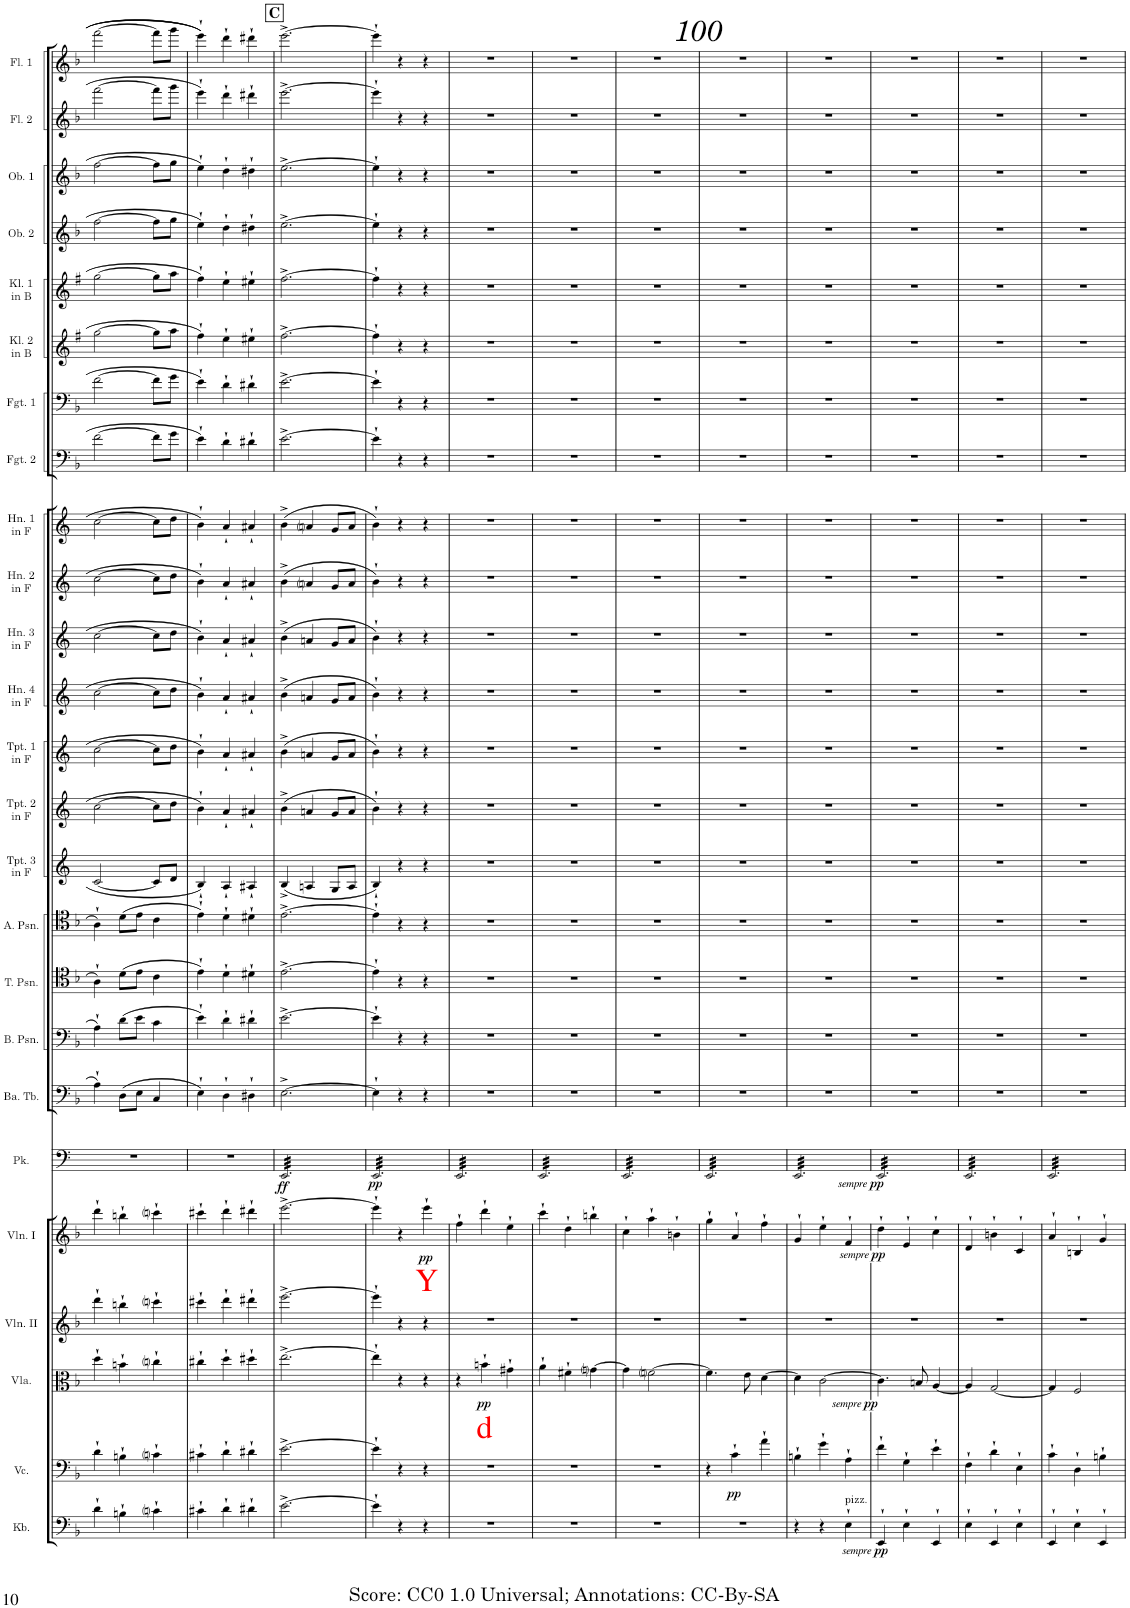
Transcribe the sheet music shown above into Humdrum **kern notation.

**kern	**dynam	**kern	**dynam	**kern	**text	**dynam	**kern	**kern	**text	**dynam	**kern	**dynam	**kern	**kern	**kern	**kern	**kern	**kern	**kern	**kern	**kern	**kern	**kern	**kern	**kern	**kern	**kern	**kern	**kern	**kern	**kern
*part25	*part25	*part24	*part24	*part23	*part23	*part23	*part22	*part21	*part21	*part21	*part20	*part20	*part19	*part18	*part17	*part16	*part15	*part14	*part13	*part12	*part11	*part10	*part9	*part8	*part7	*part6	*part5	*part4	*part3	*part2	*part1
*staff25	*staff25	*staff24	*staff24	*staff23	*staff23	*staff23	*staff22	*staff21	*staff21	*staff21	*staff20	*staff20	*staff19	*staff18	*staff17	*staff16	*staff15	*staff14	*staff13	*staff12	*staff11	*staff10	*staff9	*staff8	*staff7	*staff6	*staff5	*staff4	*staff3	*staff2	*staff1
*I"Kontrabässe	*	*I"Violoncellos	*	*I"Violen	*	*	*I"Violinen II	*I"Violinen I	*	*	*I"Pauken	*	*I"Bass Tuba	*I"Bassposaune	*I"Tenorposaune	*I"Altposaune	*I"Trompete 3 in F	*I"Trompete 2 in F	*I"Trompete 1 in F	*I"Horn 4 in F	*I"Horn 3 in F	*I"Horn 2 in F	*I"Horn 1 in F	*I"Fagott 2	*I"Fagott 1	*I"Klarinette 2 in B	*I"Klarinette 1 in B	*I"Oboe 2	*I"Oboe 1	*I"Flöte 2	*I"Flöte 1
*I'Kb.	*	*I'Vc.	*	*	*	*	*I'Vln. II	*I'Vln. I	*	*	*I'Pk.	*	*I'Ba. Tb.	*I'B. Psn.	*I'T. Psn.	*I'A. Psn.	*I'Tpt. 3 in F	*I'Tpt. 2 in F	*I'Tpt. 1 in F	*I'Hn. 4 in F	*I'Hn. 3  in F	*I'Hn. 2  in F	*I'Hn. 1 in F	*I'Fgt. 2	*I'Fgt. 1	*I'Kl. 2 in B	*I'Kl. 1  in B	*I'Ob. 2	*I'Ob. 1	*I'Fl. 2	*I'Fl. 1
!!LO:PB:g=z
*clefF4	*	*clefF4	*	*clefC3	*	*	*clefG2	*clefG2	*	*	*clefF4	*	*clefF4	*clefF4	*clefC4	*clefC4	*clefG2	*clefG2	*clefG2	*clefG2	*clefG2	*clefG2	*clefG2	*clefF4	*clefF4	*clefG2	*clefG2	*clefG2	*clefG2	*clefG2	*clefG2
*Trd7c12	*	*	*	*	*	*	*	*	*	*	*	*	*	*	*	*	*Trd-3c-5	*Trd-3c-5	*Trd-3c-5	*Trd4c7	*Trd4c7	*Trd4c7	*Trd4c7	*	*	*Trd1c2	*Trd1c2	*	*	*	*
*k[b-]	*	*k[b-]	*	*k[b-]	*	*	*k[b-]	*k[b-]	*	*	*k[]	*	*k[b-]	*k[b-]	*k[b-]	*k[b-]	*k[]	*k[]	*k[]	*k[]	*k[]	*k[]	*k[]	*k[b-]	*k[b-]	*k[f#]	*k[f#]	*k[b-]	*k[b-]	*k[b-]	*k[b-]
*M3/4	*	*M3/4	*	*M3/4	*	*	*M3/4	*M3/4	*	*	*M3/4	*	*M3/4	*M3/4	*M3/4	*M3/4	*M3/4	*M3/4	*M3/4	*M3/4	*M3/4	*M3/4	*M3/4	*M3/4	*M3/4	*M3/4	*M3/4	*M3/4	*M3/4	*M3/4	*M3/4
=93	=93	=93	=93	=93	=93	=93	=93	=93	=93	=93	=93	=93	=93	=93	=93	=93	=93	=93	=93	=93	=93	=93	=93	=93	=93	=93	=93	=93	=93	=93	=93
4d`\	.	4d`\	.	4dd`\	.	.	4ddd`\	4ddd`\	.	.	2.r	.	4A`\	4A`\	4A`\	4A`\	[2c/	[2cc\	[2cc\	[2cc\	[2cc\	[2cc\	[2cc\	[2f\	[2f\	[2gg\	[2gg\	[2ff\	[2ff\	[2fff\	[2fff\
4Bn`\	.	4Bn`\	.	4bn`\	.	.	4bbn`\	4bbn`\	.	.	.	.	(8D\L	(8d\L	(8d\L	(8d\L	.	.	.	.	.	.	.	.	.	.	.	.	.	.	.
.	.	.	.	.	.	.	.	.	.	.	.	.	8E\J	8e\J	8e\J	8e\J	.	.	.	.	.	.	.	.	.	.	.	.	.	.	.
4cni`\	.	4cni`\	.	4ccni`\	.	.	4cccni`\	4cccni`\	.	.	.	.	4C/	4c\	4c\	4c\	8c/L]	8cc\L]	8cc\L]	8cc\L]	8cc\L]	8cc\L]	8cc\L]	8f\L]	8f\L]	8gg\L]	8gg\L]	8ff\L]	8ff\L]	8fff\L]	8fff\L]
.	.	.	.	.	.	.	.	.	.	.	.	.	.	.	.	.	8d/J	8dd\J	8dd\J	8dd\J	8dd\J	8dd\J	8dd\J	8g\J	8g\J	8aa\J	8aa\J	8gg\J	8gg\J	8ggg\J	8ggg\J
=94	=94	=94	=94	=94	=94	=94	=94	=94	=94	=94	=94	=94	=94	=94	=94	=94	=94	=94	=94	=94	=94	=94	=94	=94	=94	=94	=94	=94	=94	=94	=94
4c#X`\	.	4c#X`\	.	4cc#X`\	.	.	4ccc#X`\	4ccc#X`\	.	.	2.r	.	4E`\)	4e`\)	4e`\)	4e`\)	4B`/	4b`\	4b`\	4b`\	4b`\	4b`\	4b`\	4e`\	4e`\	4ff#`\	4ff#`\	4ee`\	4ee`\	4eee`\	4eee`\
4d`\	.	4d`\	.	4dd`\	.	.	4ddd`\	4ddd`\	.	.	.	.	4D`\	4d`\	4d`\	4d`\	4A`/	4a`/	4a`/	4a`/	4a`/	4a`/	4a`/	4d`\	4d`\	4ee`\	4ee`\	4dd`\	4dd`\	4ddd`\	4ddd`\
4d#X`\	.	4d#X`\	.	4dd#X`\	.	.	4ddd#X`\	4ddd#X`\	.	.	.	.	4D#X`\	4d#X`\	4d#X`\	4d#X`\	4A#X`/	4a#X`/	4a#X`/	4a#X`/	4a#X`/	4a#X`/	4a#X`/	4d#X`\	4d#X`\	4ee#X`\	4ee#X`\	4dd#X`\	4dd#X`\	4ddd#X`\	4ddd#X`\
!!LO:REH:place=s1:a:B:cj:fs=14:t=C
=95	=95	=95	=95	=95	=95	=95	=95	=95	=95	=95	=95	=95	=95	=95	=95	=95	=95	=95	=95	=95	=95	=95	=95	=95	=95	=95	=95	=95	=95	=95	=95
!	!	!	!	!	!	!	!	!	!	!	!	!LO:DY:b	!	!	!	!	!	!	!	!	!	!	!	!	!	!	!	!	!	!	!
*	*	*	*	*	*	*	*	*	*	*	*tremolo	*	*	*	*	*	*	*	*	*	*	*	*	*	*	*	*	*	*	*	*
[2.e^\	.	[2.e^\	.	[2.ee^\	.	.	[2.eee^\	[2.eee^\	.	.	32EE/LLL	ff	[2.E^\	[2.e^\	[2.e^\	[2.e^\	(4B^/	(4b^\	(4b^\	(4b^\	(4b^\	(4b^\	(4b^\	[2.e^\	[2.e^\	[2.ff#^\	[2.ff#^\	[2.ee^\	[2.ee^\	[2.eee^\	[2.eee^\
.	.	.	.	.	.	.	.	.	.	.	32EE/	.	.	.	.	.	.	.	.	.	.	.	.	.	.	.	.	.	.	.	.
.	.	.	.	.	.	.	.	.	.	.	32EE/	.	.	.	.	.	.	.	.	.	.	.	.	.	.	.	.	.	.	.	.
.	.	.	.	.	.	.	.	.	.	.	32EE/	.	.	.	.	.	.	.	.	.	.	.	.	.	.	.	.	.	.	.	.
.	.	.	.	.	.	.	.	.	.	.	32EE/	.	.	.	.	.	.	.	.	.	.	.	.	.	.	.	.	.	.	.	.
.	.	.	.	.	.	.	.	.	.	.	32EE/	.	.	.	.	.	.	.	.	.	.	.	.	.	.	.	.	.	.	.	.
.	.	.	.	.	.	.	.	.	.	.	32EE/	.	.	.	.	.	.	.	.	.	.	.	.	.	.	.	.	.	.	.	.
.	.	.	.	.	.	.	.	.	.	.	32EE/	.	.	.	.	.	.	.	.	.	.	.	.	.	.	.	.	.	.	.	.
.	.	.	.	.	.	.	.	.	.	.	32EE/	.	.	.	.	.	4An/	4an/	4an/	4an/	4an/	4ani/	4ani/	.	.	.	.	.	.	.	.
.	.	.	.	.	.	.	.	.	.	.	32EE/	.	.	.	.	.	.	.	.	.	.	.	.	.	.	.	.	.	.	.	.
.	.	.	.	.	.	.	.	.	.	.	32EE/	.	.	.	.	.	.	.	.	.	.	.	.	.	.	.	.	.	.	.	.
.	.	.	.	.	.	.	.	.	.	.	32EE/	.	.	.	.	.	.	.	.	.	.	.	.	.	.	.	.	.	.	.	.
.	.	.	.	.	.	.	.	.	.	.	32EE/	.	.	.	.	.	.	.	.	.	.	.	.	.	.	.	.	.	.	.	.
.	.	.	.	.	.	.	.	.	.	.	32EE/	.	.	.	.	.	.	.	.	.	.	.	.	.	.	.	.	.	.	.	.
.	.	.	.	.	.	.	.	.	.	.	32EE/	.	.	.	.	.	.	.	.	.	.	.	.	.	.	.	.	.	.	.	.
.	.	.	.	.	.	.	.	.	.	.	32EE/	.	.	.	.	.	.	.	.	.	.	.	.	.	.	.	.	.	.	.	.
.	.	.	.	.	.	.	.	.	.	.	32EE/	.	.	.	.	.	8G/L	8g/L	8g/L	8g/L	8g/L	8g/L	8g/L	.	.	.	.	.	.	.	.
.	.	.	.	.	.	.	.	.	.	.	32EE/	.	.	.	.	.	.	.	.	.	.	.	.	.	.	.	.	.	.	.	.
.	.	.	.	.	.	.	.	.	.	.	32EE/	.	.	.	.	.	.	.	.	.	.	.	.	.	.	.	.	.	.	.	.
.	.	.	.	.	.	.	.	.	.	.	32EE/	.	.	.	.	.	.	.	.	.	.	.	.	.	.	.	.	.	.	.	.
.	.	.	.	.	.	.	.	.	.	.	32EE/	.	.	.	.	.	8A/J	8a/J	8a/J	8a/J	8a/J	8a/J	8a/J	.	.	.	.	.	.	.	.
.	.	.	.	.	.	.	.	.	.	.	32EE/	.	.	.	.	.	.	.	.	.	.	.	.	.	.	.	.	.	.	.	.
.	.	.	.	.	.	.	.	.	.	.	32EE/	.	.	.	.	.	.	.	.	.	.	.	.	.	.	.	.	.	.	.	.
.	.	.	.	.	.	.	.	.	.	.	32EE/JJJ	.	.	.	.	.	.	.	.	.	.	.	.	.	.	.	.	.	.	.	.
=96	=96	=96	=96	=96	=96	=96	=96	=96	=96	=96	=96	=96	=96	=96	=96	=96	=96	=96	=96	=96	=96	=96	=96	=96	=96	=96	=96	=96	=96	=96	=96
!	!	!	!	!	!	!	!	!	!	!	!	!LO:DY:b	!	!	!	!	!	!	!	!	!	!	!	!	!	!	!	!	!	!	!
4e`\]	.	4e`\]	.	4ee`\]	.	.	4eee`\]	4eee`\]	.	.	32EE/LLL	pp	4E`\]	4e`\]	4e`\]	4e`\]	4B`/)	4b`\)	4b`\)	4b`\)	4b`\)	4b`\)	4b`\)	4e`\]	4e`\]	4ff#`\]	4ff#`\]	4ee`\]	4ee`\]	4eee`\]	4eee`\]
.	.	.	.	.	.	.	.	.	.	.	32EE/	.	.	.	.	.	.	.	.	.	.	.	.	.	.	.	.	.	.	.	.
.	.	.	.	.	.	.	.	.	.	.	32EE/	.	.	.	.	.	.	.	.	.	.	.	.	.	.	.	.	.	.	.	.
.	.	.	.	.	.	.	.	.	.	.	32EE/	.	.	.	.	.	.	.	.	.	.	.	.	.	.	.	.	.	.	.	.
.	.	.	.	.	.	.	.	.	.	.	32EE/	.	.	.	.	.	.	.	.	.	.	.	.	.	.	.	.	.	.	.	.
.	.	.	.	.	.	.	.	.	.	.	32EE/	.	.	.	.	.	.	.	.	.	.	.	.	.	.	.	.	.	.	.	.
.	.	.	.	.	.	.	.	.	.	.	32EE/	.	.	.	.	.	.	.	.	.	.	.	.	.	.	.	.	.	.	.	.
.	.	.	.	.	.	.	.	.	.	.	32EE/	.	.	.	.	.	.	.	.	.	.	.	.	.	.	.	.	.	.	.	.
4r	.	4r	.	4r	.	.	4r	4r	.	.	32EE/	.	4r	4r	4r	4r	4r	4r	4r	4r	4r	4r	4r	4r	4r	4r	4r	4r	4r	4r	4r
.	.	.	.	.	.	.	.	.	.	.	32EE/	.	.	.	.	.	.	.	.	.	.	.	.	.	.	.	.	.	.	.	.
.	.	.	.	.	.	.	.	.	.	.	32EE/	.	.	.	.	.	.	.	.	.	.	.	.	.	.	.	.	.	.	.	.
.	.	.	.	.	.	.	.	.	.	.	32EE/	.	.	.	.	.	.	.	.	.	.	.	.	.	.	.	.	.	.	.	.
.	.	.	.	.	.	.	.	.	.	.	32EE/	.	.	.	.	.	.	.	.	.	.	.	.	.	.	.	.	.	.	.	.
.	.	.	.	.	.	.	.	.	.	.	32EE/	.	.	.	.	.	.	.	.	.	.	.	.	.	.	.	.	.	.	.	.
.	.	.	.	.	.	.	.	.	.	.	32EE/	.	.	.	.	.	.	.	.	.	.	.	.	.	.	.	.	.	.	.	.
.	.	.	.	.	.	.	.	.	.	.	32EE/	.	.	.	.	.	.	.	.	.	.	.	.	.	.	.	.	.	.	.	.
!	!	!	!	!	!	!	!	!	!LO:LY:b:color=#FF0000	!LO:DY:b	!	!	!	!	!	!	!	!	!	!	!	!	!	!	!	!	!	!	!	!	!
4r	.	4r	.	4r	.	.	4r	4eee`\	Y	pp	32EE/	.	4r	4r	4r	4r	4r	4r	4r	4r	4r	4r	4r	4r	4r	4r	4r	4r	4r	4r	4r
.	.	.	.	.	.	.	.	.	.	.	32EE/	.	.	.	.	.	.	.	.	.	.	.	.	.	.	.	.	.	.	.	.
.	.	.	.	.	.	.	.	.	.	.	32EE/	.	.	.	.	.	.	.	.	.	.	.	.	.	.	.	.	.	.	.	.
.	.	.	.	.	.	.	.	.	.	.	32EE/	.	.	.	.	.	.	.	.	.	.	.	.	.	.	.	.	.	.	.	.
.	.	.	.	.	.	.	.	.	.	.	32EE/	.	.	.	.	.	.	.	.	.	.	.	.	.	.	.	.	.	.	.	.
.	.	.	.	.	.	.	.	.	.	.	32EE/	.	.	.	.	.	.	.	.	.	.	.	.	.	.	.	.	.	.	.	.
.	.	.	.	.	.	.	.	.	.	.	32EE/	.	.	.	.	.	.	.	.	.	.	.	.	.	.	.	.	.	.	.	.
.	.	.	.	.	.	.	.	.	.	.	32EE/JJJ	.	.	.	.	.	.	.	.	.	.	.	.	.	.	.	.	.	.	.	.
=97	=97	=97	=97	=97	=97	=97	=97	=97	=97	=97	=97	=97	=97	=97	=97	=97	=97	=97	=97	=97	=97	=97	=97	=97	=97	=97	=97	=97	=97	=97	=97
2.r	.	2.r	.	4r	.	.	2.r	4ff`\	.	.	32EE/LLL	.	2.r	2.r	2.r	2.r	2.r	2.r	2.r	2.r	2.r	2.r	2.r	2.r	2.r	2.r	2.r	2.r	2.r	2.r	2.r
.	.	.	.	.	.	.	.	.	.	.	32EE/	.	.	.	.	.	.	.	.	.	.	.	.	.	.	.	.	.	.	.	.
.	.	.	.	.	.	.	.	.	.	.	32EE/	.	.	.	.	.	.	.	.	.	.	.	.	.	.	.	.	.	.	.	.
.	.	.	.	.	.	.	.	.	.	.	32EE/	.	.	.	.	.	.	.	.	.	.	.	.	.	.	.	.	.	.	.	.
.	.	.	.	.	.	.	.	.	.	.	32EE/	.	.	.	.	.	.	.	.	.	.	.	.	.	.	.	.	.	.	.	.
.	.	.	.	.	.	.	.	.	.	.	32EE/	.	.	.	.	.	.	.	.	.	.	.	.	.	.	.	.	.	.	.	.
.	.	.	.	.	.	.	.	.	.	.	32EE/	.	.	.	.	.	.	.	.	.	.	.	.	.	.	.	.	.	.	.	.
.	.	.	.	.	.	.	.	.	.	.	32EE/	.	.	.	.	.	.	.	.	.	.	.	.	.	.	.	.	.	.	.	.
!	!	!	!	!	!LO:LY:b:color=#FF0000	!LO:DY:b	!	!	!	!	!	!	!	!	!	!	!	!	!	!	!	!	!	!	!	!	!	!	!	!	!
.	.	.	.	4bn`\	d	pp	.	4ddd`\	.	.	32EE/	.	.	.	.	.	.	.	.	.	.	.	.	.	.	.	.	.	.	.	.
.	.	.	.	.	.	.	.	.	.	.	32EE/	.	.	.	.	.	.	.	.	.	.	.	.	.	.	.	.	.	.	.	.
.	.	.	.	.	.	.	.	.	.	.	32EE/	.	.	.	.	.	.	.	.	.	.	.	.	.	.	.	.	.	.	.	.
.	.	.	.	.	.	.	.	.	.	.	32EE/	.	.	.	.	.	.	.	.	.	.	.	.	.	.	.	.	.	.	.	.
.	.	.	.	.	.	.	.	.	.	.	32EE/	.	.	.	.	.	.	.	.	.	.	.	.	.	.	.	.	.	.	.	.
.	.	.	.	.	.	.	.	.	.	.	32EE/	.	.	.	.	.	.	.	.	.	.	.	.	.	.	.	.	.	.	.	.
.	.	.	.	.	.	.	.	.	.	.	32EE/	.	.	.	.	.	.	.	.	.	.	.	.	.	.	.	.	.	.	.	.
.	.	.	.	.	.	.	.	.	.	.	32EE/	.	.	.	.	.	.	.	.	.	.	.	.	.	.	.	.	.	.	.	.
.	.	.	.	4g#X`\	.	.	.	4ee`\	.	.	32EE/	.	.	.	.	.	.	.	.	.	.	.	.	.	.	.	.	.	.	.	.
.	.	.	.	.	.	.	.	.	.	.	32EE/	.	.	.	.	.	.	.	.	.	.	.	.	.	.	.	.	.	.	.	.
.	.	.	.	.	.	.	.	.	.	.	32EE/	.	.	.	.	.	.	.	.	.	.	.	.	.	.	.	.	.	.	.	.
.	.	.	.	.	.	.	.	.	.	.	32EE/	.	.	.	.	.	.	.	.	.	.	.	.	.	.	.	.	.	.	.	.
.	.	.	.	.	.	.	.	.	.	.	32EE/	.	.	.	.	.	.	.	.	.	.	.	.	.	.	.	.	.	.	.	.
.	.	.	.	.	.	.	.	.	.	.	32EE/	.	.	.	.	.	.	.	.	.	.	.	.	.	.	.	.	.	.	.	.
.	.	.	.	.	.	.	.	.	.	.	32EE/	.	.	.	.	.	.	.	.	.	.	.	.	.	.	.	.	.	.	.	.
.	.	.	.	.	.	.	.	.	.	.	32EE/JJJ	.	.	.	.	.	.	.	.	.	.	.	.	.	.	.	.	.	.	.	.
=98	=98	=98	=98	=98	=98	=98	=98	=98	=98	=98	=98	=98	=98	=98	=98	=98	=98	=98	=98	=98	=98	=98	=98	=98	=98	=98	=98	=98	=98	=98	=98
2.r	.	2.r	.	4a`\	.	.	2.r	4ccc`\	.	.	32EE/LLL	.	2.r	2.r	2.r	2.r	2.r	2.r	2.r	2.r	2.r	2.r	2.r	2.r	2.r	2.r	2.r	2.r	2.r	2.r	2.r
.	.	.	.	.	.	.	.	.	.	.	32EE/	.	.	.	.	.	.	.	.	.	.	.	.	.	.	.	.	.	.	.	.
.	.	.	.	.	.	.	.	.	.	.	32EE/	.	.	.	.	.	.	.	.	.	.	.	.	.	.	.	.	.	.	.	.
.	.	.	.	.	.	.	.	.	.	.	32EE/	.	.	.	.	.	.	.	.	.	.	.	.	.	.	.	.	.	.	.	.
.	.	.	.	.	.	.	.	.	.	.	32EE/	.	.	.	.	.	.	.	.	.	.	.	.	.	.	.	.	.	.	.	.
.	.	.	.	.	.	.	.	.	.	.	32EE/	.	.	.	.	.	.	.	.	.	.	.	.	.	.	.	.	.	.	.	.
.	.	.	.	.	.	.	.	.	.	.	32EE/	.	.	.	.	.	.	.	.	.	.	.	.	.	.	.	.	.	.	.	.
.	.	.	.	.	.	.	.	.	.	.	32EE/	.	.	.	.	.	.	.	.	.	.	.	.	.	.	.	.	.	.	.	.
.	.	.	.	4f#X`\	.	.	.	4dd`\	.	.	32EE/	.	.	.	.	.	.	.	.	.	.	.	.	.	.	.	.	.	.	.	.
.	.	.	.	.	.	.	.	.	.	.	32EE/	.	.	.	.	.	.	.	.	.	.	.	.	.	.	.	.	.	.	.	.
.	.	.	.	.	.	.	.	.	.	.	32EE/	.	.	.	.	.	.	.	.	.	.	.	.	.	.	.	.	.	.	.	.
.	.	.	.	.	.	.	.	.	.	.	32EE/	.	.	.	.	.	.	.	.	.	.	.	.	.	.	.	.	.	.	.	.
.	.	.	.	.	.	.	.	.	.	.	32EE/	.	.	.	.	.	.	.	.	.	.	.	.	.	.	.	.	.	.	.	.
.	.	.	.	.	.	.	.	.	.	.	32EE/	.	.	.	.	.	.	.	.	.	.	.	.	.	.	.	.	.	.	.	.
.	.	.	.	.	.	.	.	.	.	.	32EE/	.	.	.	.	.	.	.	.	.	.	.	.	.	.	.	.	.	.	.	.
.	.	.	.	.	.	.	.	.	.	.	32EE/	.	.	.	.	.	.	.	.	.	.	.	.	.	.	.	.	.	.	.	.
.	.	.	.	[4gni\	.	.	.	4bbn`\	.	.	32EE/	.	.	.	.	.	.	.	.	.	.	.	.	.	.	.	.	.	.	.	.
.	.	.	.	.	.	.	.	.	.	.	32EE/	.	.	.	.	.	.	.	.	.	.	.	.	.	.	.	.	.	.	.	.
.	.	.	.	.	.	.	.	.	.	.	32EE/	.	.	.	.	.	.	.	.	.	.	.	.	.	.	.	.	.	.	.	.
.	.	.	.	.	.	.	.	.	.	.	32EE/	.	.	.	.	.	.	.	.	.	.	.	.	.	.	.	.	.	.	.	.
.	.	.	.	.	.	.	.	.	.	.	32EE/	.	.	.	.	.	.	.	.	.	.	.	.	.	.	.	.	.	.	.	.
.	.	.	.	.	.	.	.	.	.	.	32EE/	.	.	.	.	.	.	.	.	.	.	.	.	.	.	.	.	.	.	.	.
.	.	.	.	.	.	.	.	.	.	.	32EE/	.	.	.	.	.	.	.	.	.	.	.	.	.	.	.	.	.	.	.	.
.	.	.	.	.	.	.	.	.	.	.	32EE/JJJ	.	.	.	.	.	.	.	.	.	.	.	.	.	.	.	.	.	.	.	.
=99	=99	=99	=99	=99	=99	=99	=99	=99	=99	=99	=99	=99	=99	=99	=99	=99	=99	=99	=99	=99	=99	=99	=99	=99	=99	=99	=99	=99	=99	=99	=99
2.r	.	2.r	.	4g\]	.	.	2.r	4cc`\	.	.	32EE/LLL	.	2.r	2.r	2.r	2.r	2.r	2.r	2.r	2.r	2.r	2.r	2.r	2.r	2.r	2.r	2.r	2.r	2.r	2.r	2.r
.	.	.	.	.	.	.	.	.	.	.	32EE/	.	.	.	.	.	.	.	.	.	.	.	.	.	.	.	.	.	.	.	.
.	.	.	.	.	.	.	.	.	.	.	32EE/	.	.	.	.	.	.	.	.	.	.	.	.	.	.	.	.	.	.	.	.
.	.	.	.	.	.	.	.	.	.	.	32EE/	.	.	.	.	.	.	.	.	.	.	.	.	.	.	.	.	.	.	.	.
.	.	.	.	.	.	.	.	.	.	.	32EE/	.	.	.	.	.	.	.	.	.	.	.	.	.	.	.	.	.	.	.	.
.	.	.	.	.	.	.	.	.	.	.	32EE/	.	.	.	.	.	.	.	.	.	.	.	.	.	.	.	.	.	.	.	.
.	.	.	.	.	.	.	.	.	.	.	32EE/	.	.	.	.	.	.	.	.	.	.	.	.	.	.	.	.	.	.	.	.
.	.	.	.	.	.	.	.	.	.	.	32EE/	.	.	.	.	.	.	.	.	.	.	.	.	.	.	.	.	.	.	.	.
.	.	.	.	[2fni\	.	.	.	4aa`\	.	.	32EE/	.	.	.	.	.	.	.	.	.	.	.	.	.	.	.	.	.	.	.	.
.	.	.	.	.	.	.	.	.	.	.	32EE/	.	.	.	.	.	.	.	.	.	.	.	.	.	.	.	.	.	.	.	.
.	.	.	.	.	.	.	.	.	.	.	32EE/	.	.	.	.	.	.	.	.	.	.	.	.	.	.	.	.	.	.	.	.
.	.	.	.	.	.	.	.	.	.	.	32EE/	.	.	.	.	.	.	.	.	.	.	.	.	.	.	.	.	.	.	.	.
.	.	.	.	.	.	.	.	.	.	.	32EE/	.	.	.	.	.	.	.	.	.	.	.	.	.	.	.	.	.	.	.	.
.	.	.	.	.	.	.	.	.	.	.	32EE/	.	.	.	.	.	.	.	.	.	.	.	.	.	.	.	.	.	.	.	.
.	.	.	.	.	.	.	.	.	.	.	32EE/	.	.	.	.	.	.	.	.	.	.	.	.	.	.	.	.	.	.	.	.
.	.	.	.	.	.	.	.	.	.	.	32EE/	.	.	.	.	.	.	.	.	.	.	.	.	.	.	.	.	.	.	.	.
.	.	.	.	.	.	.	.	4bn`\	.	.	32EE/	.	.	.	.	.	.	.	.	.	.	.	.	.	.	.	.	.	.	.	.
.	.	.	.	.	.	.	.	.	.	.	32EE/	.	.	.	.	.	.	.	.	.	.	.	.	.	.	.	.	.	.	.	.
.	.	.	.	.	.	.	.	.	.	.	32EE/	.	.	.	.	.	.	.	.	.	.	.	.	.	.	.	.	.	.	.	.
.	.	.	.	.	.	.	.	.	.	.	32EE/	.	.	.	.	.	.	.	.	.	.	.	.	.	.	.	.	.	.	.	.
.	.	.	.	.	.	.	.	.	.	.	32EE/	.	.	.	.	.	.	.	.	.	.	.	.	.	.	.	.	.	.	.	.
.	.	.	.	.	.	.	.	.	.	.	32EE/	.	.	.	.	.	.	.	.	.	.	.	.	.	.	.	.	.	.	.	.
.	.	.	.	.	.	.	.	.	.	.	32EE/	.	.	.	.	.	.	.	.	.	.	.	.	.	.	.	.	.	.	.	.
.	.	.	.	.	.	.	.	.	.	.	32EE/JJJ	.	.	.	.	.	.	.	.	.	.	.	.	.	.	.	.	.	.	.	.
=100	=100	=100	=100	=100	=100	=100	=100	=100	=100	=100	=100	=100	=100	=100	=100	=100	=100	=100	=100	=100	=100	=100	=100	=100	=100	=100	=100	=100	=100	=100	=100
2.r	.	4r	.	4.f\]	.	.	2.r	4gg`\	.	.	32EE/LLL	.	2.r	2.r	2.r	2.r	2.r	2.r	2.r	2.r	2.r	2.r	2.r	2.r	2.r	2.r	2.r	2.r	2.r	2.r	2.r
.	.	.	.	.	.	.	.	.	.	.	32EE/	.	.	.	.	.	.	.	.	.	.	.	.	.	.	.	.	.	.	.	.
.	.	.	.	.	.	.	.	.	.	.	32EE/	.	.	.	.	.	.	.	.	.	.	.	.	.	.	.	.	.	.	.	.
.	.	.	.	.	.	.	.	.	.	.	32EE/	.	.	.	.	.	.	.	.	.	.	.	.	.	.	.	.	.	.	.	.
.	.	.	.	.	.	.	.	.	.	.	32EE/	.	.	.	.	.	.	.	.	.	.	.	.	.	.	.	.	.	.	.	.
.	.	.	.	.	.	.	.	.	.	.	32EE/	.	.	.	.	.	.	.	.	.	.	.	.	.	.	.	.	.	.	.	.
.	.	.	.	.	.	.	.	.	.	.	32EE/	.	.	.	.	.	.	.	.	.	.	.	.	.	.	.	.	.	.	.	.
.	.	.	.	.	.	.	.	.	.	.	32EE/	.	.	.	.	.	.	.	.	.	.	.	.	.	.	.	.	.	.	.	.
!	!	!	!LO:DY:b	!	!	!	!	!	!	!	!	!	!	!	!	!	!	!	!	!	!	!	!	!	!	!	!	!	!	!	!
.	.	4c`\	pp	.	.	.	.	4a`>/	.	.	32EE/	.	.	.	.	.	.	.	.	.	.	.	.	.	.	.	.	.	.	.	.
.	.	.	.	.	.	.	.	.	.	.	32EE/	.	.	.	.	.	.	.	.	.	.	.	.	.	.	.	.	.	.	.	.
.	.	.	.	.	.	.	.	.	.	.	32EE/	.	.	.	.	.	.	.	.	.	.	.	.	.	.	.	.	.	.	.	.
.	.	.	.	.	.	.	.	.	.	.	32EE/	.	.	.	.	.	.	.	.	.	.	.	.	.	.	.	.	.	.	.	.
.	.	.	.	8e\	.	.	.	.	.	.	32EE/	.	.	.	.	.	.	.	.	.	.	.	.	.	.	.	.	.	.	.	.
.	.	.	.	.	.	.	.	.	.	.	32EE/	.	.	.	.	.	.	.	.	.	.	.	.	.	.	.	.	.	.	.	.
.	.	.	.	.	.	.	.	.	.	.	32EE/	.	.	.	.	.	.	.	.	.	.	.	.	.	.	.	.	.	.	.	.
.	.	.	.	.	.	.	.	.	.	.	32EE/	.	.	.	.	.	.	.	.	.	.	.	.	.	.	.	.	.	.	.	.
.	.	4a`>\	.	[4d\	.	.	.	4ff`\	.	.	32EE/	.	.	.	.	.	.	.	.	.	.	.	.	.	.	.	.	.	.	.	.
.	.	.	.	.	.	.	.	.	.	.	32EE/	.	.	.	.	.	.	.	.	.	.	.	.	.	.	.	.	.	.	.	.
.	.	.	.	.	.	.	.	.	.	.	32EE/	.	.	.	.	.	.	.	.	.	.	.	.	.	.	.	.	.	.	.	.
.	.	.	.	.	.	.	.	.	.	.	32EE/	.	.	.	.	.	.	.	.	.	.	.	.	.	.	.	.	.	.	.	.
.	.	.	.	.	.	.	.	.	.	.	32EE/	.	.	.	.	.	.	.	.	.	.	.	.	.	.	.	.	.	.	.	.
.	.	.	.	.	.	.	.	.	.	.	32EE/	.	.	.	.	.	.	.	.	.	.	.	.	.	.	.	.	.	.	.	.
.	.	.	.	.	.	.	.	.	.	.	32EE/	.	.	.	.	.	.	.	.	.	.	.	.	.	.	.	.	.	.	.	.
.	.	.	.	.	.	.	.	.	.	.	32EE/JJJ	.	.	.	.	.	.	.	.	.	.	.	.	.	.	.	.	.	.	.	.
=101	=101	=101	=101	=101	=101	=101	=101	=101	=101	=101	=101	=101	=101	=101	=101	=101	=101	=101	=101	=101	=101	=101	=101	=101	=101	=101	=101	=101	=101	=101	=101
4r	.	4Bn`\	.	4d\]	.	.	2.r	4g`>/	.	.	32EE/LLL	.	2.r	2.r	2.r	2.r	2.r	2.r	2.r	2.r	2.r	2.r	2.r	2.r	2.r	2.r	2.r	2.r	2.r	2.r	2.r
.	.	.	.	.	.	.	.	.	.	.	32EE/	.	.	.	.	.	.	.	.	.	.	.	.	.	.	.	.	.	.	.	.
.	.	.	.	.	.	.	.	.	.	.	32EE/	.	.	.	.	.	.	.	.	.	.	.	.	.	.	.	.	.	.	.	.
.	.	.	.	.	.	.	.	.	.	.	32EE/	.	.	.	.	.	.	.	.	.	.	.	.	.	.	.	.	.	.	.	.
.	.	.	.	.	.	.	.	.	.	.	32EE/	.	.	.	.	.	.	.	.	.	.	.	.	.	.	.	.	.	.	.	.
.	.	.	.	.	.	.	.	.	.	.	32EE/	.	.	.	.	.	.	.	.	.	.	.	.	.	.	.	.	.	.	.	.
.	.	.	.	.	.	.	.	.	.	.	32EE/	.	.	.	.	.	.	.	.	.	.	.	.	.	.	.	.	.	.	.	.
.	.	.	.	.	.	.	.	.	.	.	32EE/	.	.	.	.	.	.	.	.	.	.	.	.	.	.	.	.	.	.	.	.
!	!	!	!	!	!	!LO:DY:b	!	!	!	!	!	!	!	!	!	!	!	!	!	!	!	!	!	!	!	!	!	!	!	!	!
!	!	!	!	!	!	!LO:DY:n=1:b	!	!	!	!	!	!	!	!	!	!	!	!	!	!	!	!	!	!	!	!	!	!	!	!	!
4r	.	4g`>\	.	[2c\	.	other-dynamics pp	.	4ee`\	.	.	32EE/	.	.	.	.	.	.	.	.	.	.	.	.	.	.	.	.	.	.	.	.
.	.	.	.	.	.	.	.	.	.	.	32EE/	.	.	.	.	.	.	.	.	.	.	.	.	.	.	.	.	.	.	.	.
.	.	.	.	.	.	.	.	.	.	.	32EE/	.	.	.	.	.	.	.	.	.	.	.	.	.	.	.	.	.	.	.	.
.	.	.	.	.	.	.	.	.	.	.	32EE/	.	.	.	.	.	.	.	.	.	.	.	.	.	.	.	.	.	.	.	.
.	.	.	.	.	.	.	.	.	.	.	32EE/	.	.	.	.	.	.	.	.	.	.	.	.	.	.	.	.	.	.	.	.
.	.	.	.	.	.	.	.	.	.	.	32EE/	.	.	.	.	.	.	.	.	.	.	.	.	.	.	.	.	.	.	.	.
.	.	.	.	.	.	.	.	.	.	.	32EE/	.	.	.	.	.	.	.	.	.	.	.	.	.	.	.	.	.	.	.	.
.	.	.	.	.	.	.	.	.	.	.	32EE/	.	.	.	.	.	.	.	.	.	.	.	.	.	.	.	.	.	.	.	.
!LO:TX:a:t=pizz.	!	!	!	!	!	!	!	!	!	!	!	!	!	!	!	!	!	!	!	!	!	!	!	!	!	!	!	!	!	!	!
4E`\	.	4A`\	.	.	.	.	.	4f`>/	.	.	32EE/	.	.	.	.	.	.	.	.	.	.	.	.	.	.	.	.	.	.	.	.
.	.	.	.	.	.	.	.	.	.	.	32EE/	.	.	.	.	.	.	.	.	.	.	.	.	.	.	.	.	.	.	.	.
.	.	.	.	.	.	.	.	.	.	.	32EE/	.	.	.	.	.	.	.	.	.	.	.	.	.	.	.	.	.	.	.	.
.	.	.	.	.	.	.	.	.	.	.	32EE/	.	.	.	.	.	.	.	.	.	.	.	.	.	.	.	.	.	.	.	.
.	.	.	.	.	.	.	.	.	.	.	32EE/	.	.	.	.	.	.	.	.	.	.	.	.	.	.	.	.	.	.	.	.
.	.	.	.	.	.	.	.	.	.	.	32EE/	.	.	.	.	.	.	.	.	.	.	.	.	.	.	.	.	.	.	.	.
.	.	.	.	.	.	.	.	.	.	.	32EE/	.	.	.	.	.	.	.	.	.	.	.	.	.	.	.	.	.	.	.	.
.	.	.	.	.	.	.	.	.	.	.	32EE/JJJ	.	.	.	.	.	.	.	.	.	.	.	.	.	.	.	.	.	.	.	.
=102	=102	=102	=102	=102	=102	=102	=102	=102	=102	=102	=102	=102	=102	=102	=102	=102	=102	=102	=102	=102	=102	=102	=102	=102	=102	=102	=102	=102	=102	=102	=102
!	!LO:DY:b	!	!	!	!	!	!	!	!	!	!	!	!	!	!	!	!	!	!	!	!	!	!	!	!	!	!	!	!	!	!
!	!LO:DY:n=1:b	!	!	!	!	!	!	!	!	!LO:DY:b	!	!	!	!	!	!	!	!	!	!	!	!	!	!	!	!	!	!	!	!	!
!	!	!	!	!	!	!	!	!	!	!LO:DY:n=1:b	!	!LO:DY:b	!	!	!	!	!	!	!	!	!	!	!	!	!	!	!	!	!	!	!
!	!	!	!	!	!	!	!	!	!	!	!	!LO:DY:n=1:b	!	!	!	!	!	!	!	!	!	!	!	!	!	!	!	!	!	!	!
4EE`>/	other-dynamics pp	4f`>\	.	4.c\]	.	.	2.r	4dd`\	.	other-dynamics pp	32EE/LLL	other-dynamics pp	2.r	2.r	2.r	2.r	2.r	2.r	2.r	2.r	2.r	2.r	2.r	2.r	2.r	2.r	2.r	2.r	2.r	2.r	2.r
.	.	.	.	.	.	.	.	.	.	.	32EE/	.	.	.	.	.	.	.	.	.	.	.	.	.	.	.	.	.	.	.	.
.	.	.	.	.	.	.	.	.	.	.	32EE/	.	.	.	.	.	.	.	.	.	.	.	.	.	.	.	.	.	.	.	.
.	.	.	.	.	.	.	.	.	.	.	32EE/	.	.	.	.	.	.	.	.	.	.	.	.	.	.	.	.	.	.	.	.
.	.	.	.	.	.	.	.	.	.	.	32EE/	.	.	.	.	.	.	.	.	.	.	.	.	.	.	.	.	.	.	.	.
.	.	.	.	.	.	.	.	.	.	.	32EE/	.	.	.	.	.	.	.	.	.	.	.	.	.	.	.	.	.	.	.	.
.	.	.	.	.	.	.	.	.	.	.	32EE/	.	.	.	.	.	.	.	.	.	.	.	.	.	.	.	.	.	.	.	.
.	.	.	.	.	.	.	.	.	.	.	32EE/	.	.	.	.	.	.	.	.	.	.	.	.	.	.	.	.	.	.	.	.
4E`\	.	4G`\	.	.	.	.	.	4e`>/	.	.	32EE/	.	.	.	.	.	.	.	.	.	.	.	.	.	.	.	.	.	.	.	.
.	.	.	.	.	.	.	.	.	.	.	32EE/	.	.	.	.	.	.	.	.	.	.	.	.	.	.	.	.	.	.	.	.
.	.	.	.	.	.	.	.	.	.	.	32EE/	.	.	.	.	.	.	.	.	.	.	.	.	.	.	.	.	.	.	.	.
.	.	.	.	.	.	.	.	.	.	.	32EE/	.	.	.	.	.	.	.	.	.	.	.	.	.	.	.	.	.	.	.	.
.	.	.	.	8Bn/	.	.	.	.	.	.	32EE/	.	.	.	.	.	.	.	.	.	.	.	.	.	.	.	.	.	.	.	.
.	.	.	.	.	.	.	.	.	.	.	32EE/	.	.	.	.	.	.	.	.	.	.	.	.	.	.	.	.	.	.	.	.
.	.	.	.	.	.	.	.	.	.	.	32EE/	.	.	.	.	.	.	.	.	.	.	.	.	.	.	.	.	.	.	.	.
.	.	.	.	.	.	.	.	.	.	.	32EE/	.	.	.	.	.	.	.	.	.	.	.	.	.	.	.	.	.	.	.	.
4EE`>/	.	4e`>\	.	[4A/	.	.	.	4cc`\	.	.	32EE/	.	.	.	.	.	.	.	.	.	.	.	.	.	.	.	.	.	.	.	.
.	.	.	.	.	.	.	.	.	.	.	32EE/	.	.	.	.	.	.	.	.	.	.	.	.	.	.	.	.	.	.	.	.
.	.	.	.	.	.	.	.	.	.	.	32EE/	.	.	.	.	.	.	.	.	.	.	.	.	.	.	.	.	.	.	.	.
.	.	.	.	.	.	.	.	.	.	.	32EE/	.	.	.	.	.	.	.	.	.	.	.	.	.	.	.	.	.	.	.	.
.	.	.	.	.	.	.	.	.	.	.	32EE/	.	.	.	.	.	.	.	.	.	.	.	.	.	.	.	.	.	.	.	.
.	.	.	.	.	.	.	.	.	.	.	32EE/	.	.	.	.	.	.	.	.	.	.	.	.	.	.	.	.	.	.	.	.
.	.	.	.	.	.	.	.	.	.	.	32EE/	.	.	.	.	.	.	.	.	.	.	.	.	.	.	.	.	.	.	.	.
.	.	.	.	.	.	.	.	.	.	.	32EE/JJJ	.	.	.	.	.	.	.	.	.	.	.	.	.	.	.	.	.	.	.	.
=103	=103	=103	=103	=103	=103	=103	=103	=103	=103	=103	=103	=103	=103	=103	=103	=103	=103	=103	=103	=103	=103	=103	=103	=103	=103	=103	=103	=103	=103	=103	=103
4E`>\	.	4F`>\	.	4A/]	.	.	2.r	4d`>/	.	.	32EE/LLL	.	2.r	2.r	2.r	2.r	2.r	2.r	2.r	2.r	2.r	2.r	2.r	2.r	2.r	2.r	2.r	2.r	2.r	2.r	2.r
.	.	.	.	.	.	.	.	.	.	.	32EE/	.	.	.	.	.	.	.	.	.	.	.	.	.	.	.	.	.	.	.	.
.	.	.	.	.	.	.	.	.	.	.	32EE/	.	.	.	.	.	.	.	.	.	.	.	.	.	.	.	.	.	.	.	.
.	.	.	.	.	.	.	.	.	.	.	32EE/	.	.	.	.	.	.	.	.	.	.	.	.	.	.	.	.	.	.	.	.
.	.	.	.	.	.	.	.	.	.	.	32EE/	.	.	.	.	.	.	.	.	.	.	.	.	.	.	.	.	.	.	.	.
.	.	.	.	.	.	.	.	.	.	.	32EE/	.	.	.	.	.	.	.	.	.	.	.	.	.	.	.	.	.	.	.	.
.	.	.	.	.	.	.	.	.	.	.	32EE/	.	.	.	.	.	.	.	.	.	.	.	.	.	.	.	.	.	.	.	.
.	.	.	.	.	.	.	.	.	.	.	32EE/	.	.	.	.	.	.	.	.	.	.	.	.	.	.	.	.	.	.	.	.
4EE`>/	.	4d`\	.	[2G/	.	.	.	4bn`\	.	.	32EE/	.	.	.	.	.	.	.	.	.	.	.	.	.	.	.	.	.	.	.	.
.	.	.	.	.	.	.	.	.	.	.	32EE/	.	.	.	.	.	.	.	.	.	.	.	.	.	.	.	.	.	.	.	.
.	.	.	.	.	.	.	.	.	.	.	32EE/	.	.	.	.	.	.	.	.	.	.	.	.	.	.	.	.	.	.	.	.
.	.	.	.	.	.	.	.	.	.	.	32EE/	.	.	.	.	.	.	.	.	.	.	.	.	.	.	.	.	.	.	.	.
.	.	.	.	.	.	.	.	.	.	.	32EE/	.	.	.	.	.	.	.	.	.	.	.	.	.	.	.	.	.	.	.	.
.	.	.	.	.	.	.	.	.	.	.	32EE/	.	.	.	.	.	.	.	.	.	.	.	.	.	.	.	.	.	.	.	.
.	.	.	.	.	.	.	.	.	.	.	32EE/	.	.	.	.	.	.	.	.	.	.	.	.	.	.	.	.	.	.	.	.
.	.	.	.	.	.	.	.	.	.	.	32EE/	.	.	.	.	.	.	.	.	.	.	.	.	.	.	.	.	.	.	.	.
4E`>\	.	4E`>\	.	.	.	.	.	4c`>/	.	.	32EE/	.	.	.	.	.	.	.	.	.	.	.	.	.	.	.	.	.	.	.	.
.	.	.	.	.	.	.	.	.	.	.	32EE/	.	.	.	.	.	.	.	.	.	.	.	.	.	.	.	.	.	.	.	.
.	.	.	.	.	.	.	.	.	.	.	32EE/	.	.	.	.	.	.	.	.	.	.	.	.	.	.	.	.	.	.	.	.
.	.	.	.	.	.	.	.	.	.	.	32EE/	.	.	.	.	.	.	.	.	.	.	.	.	.	.	.	.	.	.	.	.
.	.	.	.	.	.	.	.	.	.	.	32EE/	.	.	.	.	.	.	.	.	.	.	.	.	.	.	.	.	.	.	.	.
.	.	.	.	.	.	.	.	.	.	.	32EE/	.	.	.	.	.	.	.	.	.	.	.	.	.	.	.	.	.	.	.	.
.	.	.	.	.	.	.	.	.	.	.	32EE/	.	.	.	.	.	.	.	.	.	.	.	.	.	.	.	.	.	.	.	.
.	.	.	.	.	.	.	.	.	.	.	32EE/JJJ	.	.	.	.	.	.	.	.	.	.	.	.	.	.	.	.	.	.	.	.
=104	=104	=104	=104	=104	=104	=104	=104	=104	=104	=104	=104	=104	=104	=104	=104	=104	=104	=104	=104	=104	=104	=104	=104	=104	=104	=104	=104	=104	=104	=104	=104
4EE`>/	.	4c`>\	.	4G/]	.	.	2.r	4a`>/	.	.	32EE/LLL	.	2.r	2.r	2.r	2.r	2.r	2.r	2.r	2.r	2.r	2.r	2.r	2.r	2.r	2.r	2.r	2.r	2.r	2.r	2.r
.	.	.	.	.	.	.	.	.	.	.	32EE/	.	.	.	.	.	.	.	.	.	.	.	.	.	.	.	.	.	.	.	.
.	.	.	.	.	.	.	.	.	.	.	32EE/	.	.	.	.	.	.	.	.	.	.	.	.	.	.	.	.	.	.	.	.
.	.	.	.	.	.	.	.	.	.	.	32EE/	.	.	.	.	.	.	.	.	.	.	.	.	.	.	.	.	.	.	.	.
.	.	.	.	.	.	.	.	.	.	.	32EE/	.	.	.	.	.	.	.	.	.	.	.	.	.	.	.	.	.	.	.	.
.	.	.	.	.	.	.	.	.	.	.	32EE/	.	.	.	.	.	.	.	.	.	.	.	.	.	.	.	.	.	.	.	.
.	.	.	.	.	.	.	.	.	.	.	32EE/	.	.	.	.	.	.	.	.	.	.	.	.	.	.	.	.	.	.	.	.
.	.	.	.	.	.	.	.	.	.	.	32EE/	.	.	.	.	.	.	.	.	.	.	.	.	.	.	.	.	.	.	.	.
4E`>\	.	4D`>\	.	2F/	.	.	.	4Bn`>/	.	.	32EE/	.	.	.	.	.	.	.	.	.	.	.	.	.	.	.	.	.	.	.	.
.	.	.	.	.	.	.	.	.	.	.	32EE/	.	.	.	.	.	.	.	.	.	.	.	.	.	.	.	.	.	.	.	.
.	.	.	.	.	.	.	.	.	.	.	32EE/	.	.	.	.	.	.	.	.	.	.	.	.	.	.	.	.	.	.	.	.
.	.	.	.	.	.	.	.	.	.	.	32EE/	.	.	.	.	.	.	.	.	.	.	.	.	.	.	.	.	.	.	.	.
.	.	.	.	.	.	.	.	.	.	.	32EE/	.	.	.	.	.	.	.	.	.	.	.	.	.	.	.	.	.	.	.	.
.	.	.	.	.	.	.	.	.	.	.	32EE/	.	.	.	.	.	.	.	.	.	.	.	.	.	.	.	.	.	.	.	.
.	.	.	.	.	.	.	.	.	.	.	32EE/	.	.	.	.	.	.	.	.	.	.	.	.	.	.	.	.	.	.	.	.
.	.	.	.	.	.	.	.	.	.	.	32EE/	.	.	.	.	.	.	.	.	.	.	.	.	.	.	.	.	.	.	.	.
4EE`>/	.	4Bn`\	.	.	.	.	.	4g`>/	.	.	32EE/	.	.	.	.	.	.	.	.	.	.	.	.	.	.	.	.	.	.	.	.
.	.	.	.	.	.	.	.	.	.	.	32EE/	.	.	.	.	.	.	.	.	.	.	.	.	.	.	.	.	.	.	.	.
.	.	.	.	.	.	.	.	.	.	.	32EE/	.	.	.	.	.	.	.	.	.	.	.	.	.	.	.	.	.	.	.	.
.	.	.	.	.	.	.	.	.	.	.	32EE/	.	.	.	.	.	.	.	.	.	.	.	.	.	.	.	.	.	.	.	.
.	.	.	.	.	.	.	.	.	.	.	32EE/	.	.	.	.	.	.	.	.	.	.	.	.	.	.	.	.	.	.	.	.
.	.	.	.	.	.	.	.	.	.	.	32EE/	.	.	.	.	.	.	.	.	.	.	.	.	.	.	.	.	.	.	.	.
.	.	.	.	.	.	.	.	.	.	.	32EE/	.	.	.	.	.	.	.	.	.	.	.	.	.	.	.	.	.	.	.	.
.	.	.	.	.	.	.	.	.	.	.	32EE/JJJ	.	.	.	.	.	.	.	.	.	.	.	.	.	.	.	.	.	.	.	.
*	*	*	*	*	*	*	*	*	*	*	*Xtremolo	*	*	*	*	*	*	*	*	*	*	*	*	*	*	*	*	*	*	*	*
=	=	=	=	=	=	=	=	=	=	=	=	=	=	=	=	=	=	=	=	=	=	=	=	=	=	=	=	=	=	=	=
*-	*-	*-	*-	*-	*-	*-	*-	*-	*-	*-	*-	*-	*-	*-	*-	*-	*-	*-	*-	*-	*-	*-	*-	*-	*-	*-	*-	*-	*-	*-	*-
